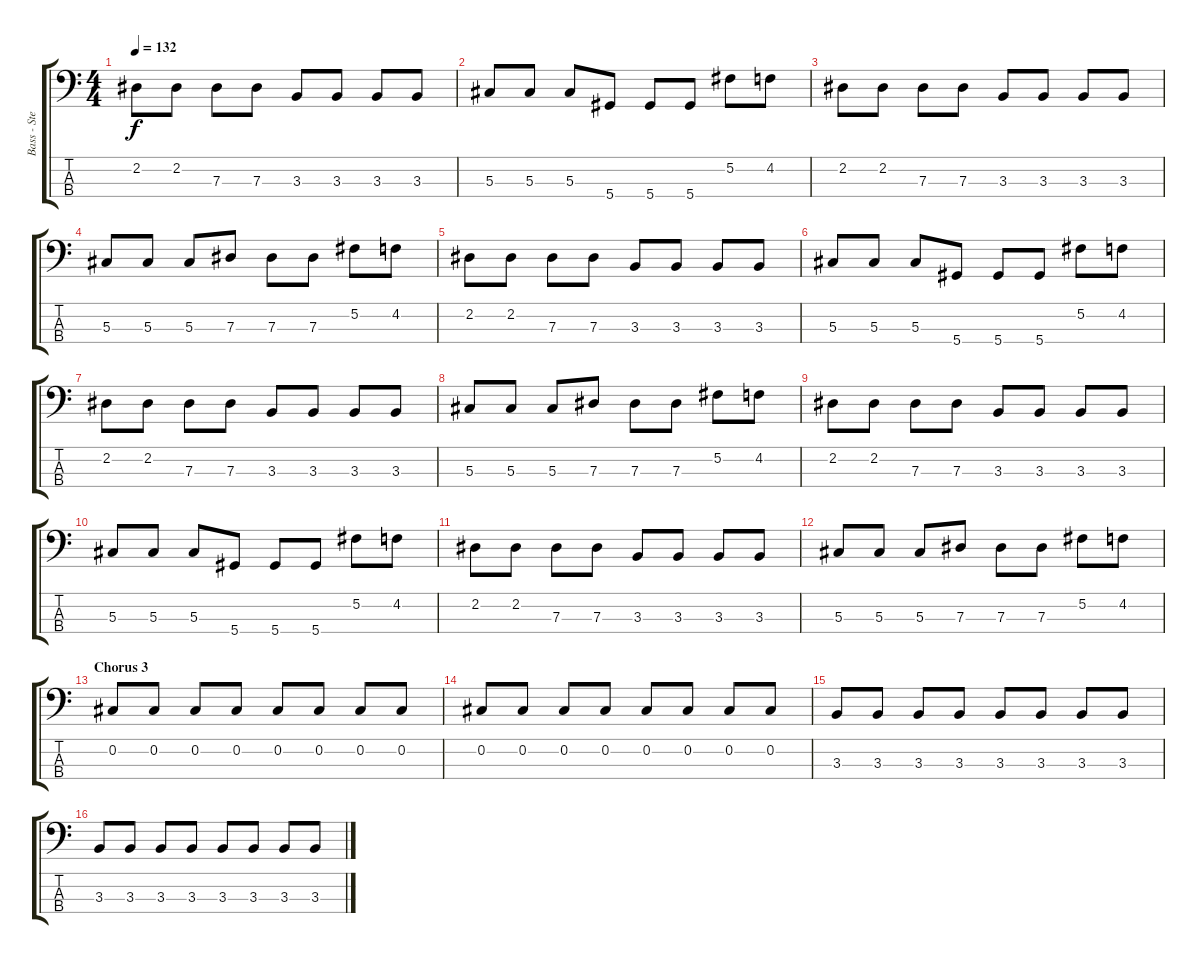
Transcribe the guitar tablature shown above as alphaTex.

\track ("Bass - Steve Dawson" "Bass - Ste") {instrument electricbassfinger}
\staff {score tabs}
\tuning (Gb2 Db2 Ab1 Eb1) {hide}
\ts (4 4)
\tempo 132
\clef f4
\ks c
2.2.8{dy f} 2.2.8 7.3.8 7.3.8 3.3.8 3.3.8 3.3.8 3.3.8 |
5.3.8 5.3.8 5.3.8 5.4.8 5.4.8 5.4.8 5.2.8 4.2.8 |
2.2.8 2.2.8 7.3.8 7.3.8 3.3.8 3.3.8 3.3.8 3.3.8 |
5.3.8 5.3.8 5.3.8 7.3.8 7.3.8 7.3.8 5.2.8 4.2.8 |
2.2.8 2.2.8 7.3.8 7.3.8 3.3.8 3.3.8 3.3.8 3.3.8 |
5.3.8 5.3.8 5.3.8 5.4.8 5.4.8 5.4.8 5.2.8 4.2.8 |
2.2.8 2.2.8 7.3.8 7.3.8 3.3.8 3.3.8 3.3.8 3.3.8 |
5.3.8 5.3.8 5.3.8 7.3.8 7.3.8 7.3.8 5.2.8 4.2.8 |
2.2.8 2.2.8 7.3.8 7.3.8 3.3.8 3.3.8 3.3.8 3.3.8 |
5.3.8 5.3.8 5.3.8 5.4.8 5.4.8 5.4.8 5.2.8 4.2.8 |
2.2.8 2.2.8 7.3.8 7.3.8 3.3.8 3.3.8 3.3.8 3.3.8 |
5.3.8 5.3.8 5.3.8 7.3.8 7.3.8 7.3.8 5.2.8 4.2.8 |
\section ("" "Chorus 3")
0.2.8 0.2.8 0.2.8 0.2.8 0.2.8 0.2.8 0.2.8 0.2.8 |
0.2.8 0.2.8 0.2.8 0.2.8 0.2.8 0.2.8 0.2.8 0.2.8 |
3.3.8 3.3.8 3.3.8 3.3.8 3.3.8 3.3.8 3.3.8 3.3.8 |
3.3.8 3.3.8 3.3.8 3.3.8 3.3.8 3.3.8 3.3.8 3.3.8
